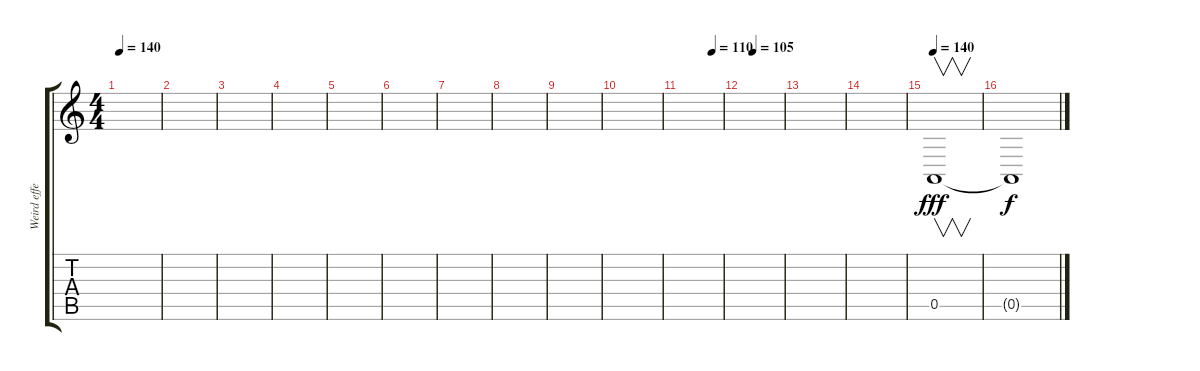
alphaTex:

\track ("Weird effect" "Weird effe") {instrument voiceoohs}
\staff {score tabs}
\tuning (E4 B3 G3 D3 A2 E2) {hide}
\ts (4 4)
\tempo 140
\clef g2
\ks c
|
|
|
|
|
|
|
|
|
|
\tempo (110 0.75)
|
\tempo (105 0.25)
|
|
|
\tempo 140
0.5.1{v dy fff} |
0.5{t}.1{dy f}
